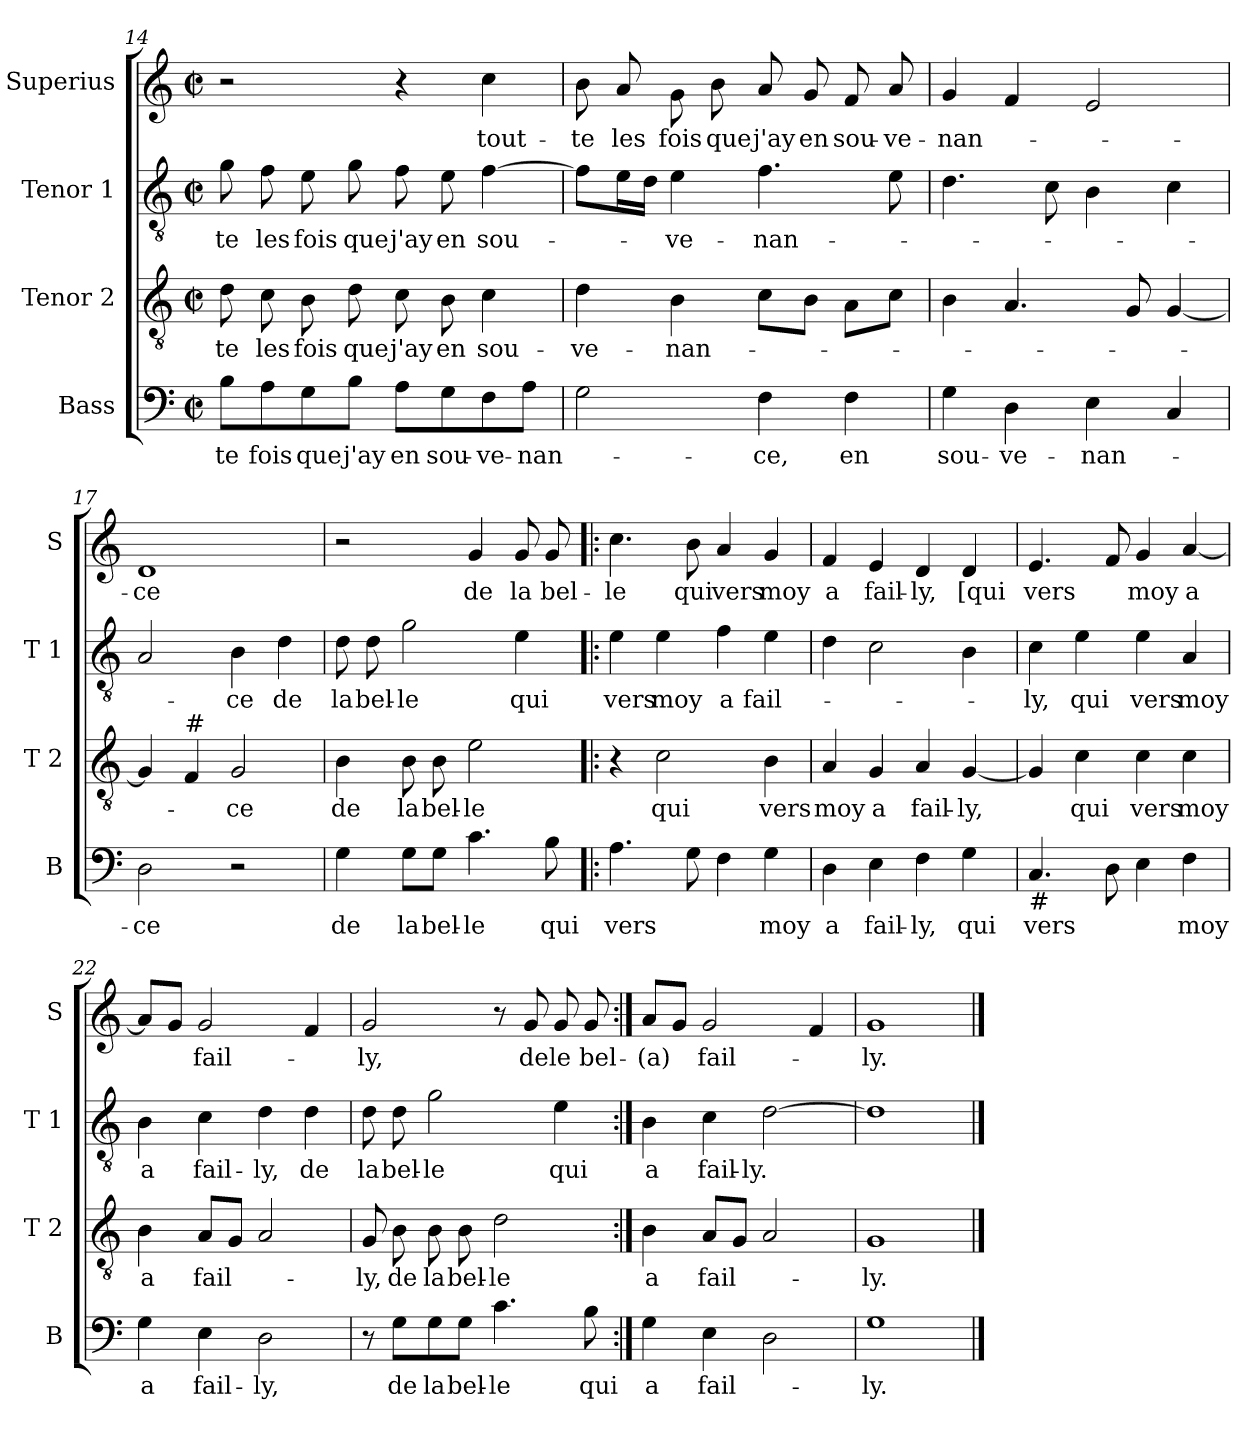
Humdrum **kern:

**kern	**text	**kern	**text	**kern	**text	**kern	**text
*part4	*part4	*part3	*part3	*part2	*part2	*part1	*part1
*staff4	*staff4	*staff3	*staff3	*staff2	*staff2	*staff1	*staff1
*I"Bass	*	*I"Tenor 2	*	*I"Tenor 1	*	*I"Superius	*
*I'B	*	*I'T 2	*	*I'T 1	*	*I'S	*
*clefF4	*	*clefGv2	*	*clefGv2	*	*clefG2	*
*k[]	*	*k[]	*	*k[]	*	*k[]	*
*C:	*	*C:	*	*C:	*	*C:	*
*M2/2	*	*M2/2	*	*M2/2	*	*M2/2	*
*met(c|)	*	*met(c|)	*	*met(c|)	*	*met(c|)	*
=14	=14	=14	=14	=14	=14	=14	=14
8B\L	-te	8d\	-te	8g\	-te	2r	.
8A\	fois	8c\	les	8f\	les	.	.
8G\	que	8B\	fois	8e\	fois	.	.
8B\J	j'ay	8d\	que	8g\	que	.	.
8A\L	en	8c\	j'ay	8f\	j'ay	4r	.
8G\	sou-	8B\	en	8e\	en	.	.
8F\	-ve-	4c\	sou-	[4f\	sou-	4cc\	tout-
8A\J	-nan-	.	.	.	.	.	.
!!LO:PB:g=z
=15	=15	=15	=15	=15	=15	=15	=15
2G\	.	4d\	-ve-	8f\L]	.	8b\	-te
.	.	.	.	16e\L	.	8a/	les
.	.	.	.	16d\JJ	.	.	.
.	.	4B\	-nan-	4e\	-ve-	8g\	fois
.	.	.	.	.	.	8b\	que
4F\	-ce,	8c\L	.	4.f\	-nan-	8a/	j'ay
.	.	8B\J	.	.	.	8g/	en
4F\	en	8A\L	.	.	.	8f/	sou-
.	.	8c\J	.	8e\	.	8a/	-ve-
=16	=16	=16	=16	=16	=16	=16	=16
4G\	sou-	4B\	.	4.d\	.	4g/	-nan-
4D\	-ve-	4.A/	.	.	.	4f/	.
.	.	.	.	8c\	.	.	.
4E\	-nan-	.	.	4B\	.	2e/	.
.	.	8G/	.	.	.	.	.
4C/	.	[4G/	.	4c\	.	.	.
=17	=17	=17	=17	=17	=17	=17	=17
2D\	-ce	4G/]	.	2A/	.	1d	-ce
!	!	!LO:TX:a:t=#	!	!	!	!	!
.	.	4F/	.	.	.	.	.
2r	.	2G/	-ce	4B\	-ce	.	.
.	.	.	.	4d\	de	.	.
!!LO:LB:g=z
=18	=18	=18	=18	=18	=18	=18	=18
4G\	de	4B\	de	8d\	la	2r	.
.	.	.	.	8d\	bel-	.	.
8G\L	la	8B\	la	2g\	-le	.	.
8G\J	bel-	8B\	bel-	.	.	.	.
4.c\	-le	2e\	-le	.	.	4g/	de
.	.	.	.	4e\	qui	8g/	la
8B\	qui	.	.	.	.	8g/	bel-
=19!|:	=19!|:	=19!|:	=19!|:	=19!|:	=19!|:	=19!|:	=19!|:
4.A\	vers	4r	.	4e\	vers	4.cc\	-le
.	.	2c\	qui	4e\	moy	.	.
8G\	.	.	.	.	.	8b\	qui
4F\	.	.	.	4f\	a	4a/	vers
4G\	moy	4B\	vers	4e\	fail-	4g/	moy
=20	=20	=20	=20	=20	=20	=20	=20
4D\	a	4A/	moy	4d\	.	4f/	a
4E\	fail-	4G/	a	2c\	.	4e/	fail-
4F\	-ly,	4A/	fail-	.	.	4d/	-ly,
4G\	qui	[4G/	-ly,	4B\	.	4d/	[qui
=21	=21	=21	=21	=21	=21	=21	=21
!LO:TX:b:t=#	!	!	!	!	!	!	!
4.C/	vers	4G/]	.	4c\	-ly,	4.e/	vers
.	.	4c\	qui	4e\	qui	.	.
8D\	.	.	.	.	.	8f/	.
4E\	.	4c\	vers	4e\	vers	4g/	moy
4F\	moy	4c\	moy	4A/	moy	[4a/	a
!!LO:LB:g=z
=22	=22	=22	=22	=22	=22	=22	=22
4G\	a	4B\	a	4B\	a	8a/L]	.
.	.	.	.	.	.	8g/J	.
4E\	fail-	8A/L	fail-	4c\	fail-	2g/	fail-
.	.	8G/J	.	.	.	.	.
2D\	-ly,	2A/	.	4d\	-ly,	.	.
.	.	.	.	4d\	de	4f/	.
=23	=23	=23	=23	=23	=23	=23	=23
8r	.	8G/	-ly,	8d\	la	2g/	-ly,
8G\L	de	8B\	de	8d\	bel-	.	.
8G\	la	8B\	la	2g\	-le	.	.
8G\J	bel-	8B\	bel-	.	.	.	.
4.c\	-le	2d\	-le	.	.	8r	.
.	.	.	.	.	.	8g/	de
.	.	.	.	4e\	qui	8g/	le
8B\	qui	.	.	.	.	8g/	bel-
=24:|!	=24:|!	=24:|!	=24:|!	=24:|!	=24:|!	=24:|!	=24:|!
4G\	a	4B\	a	4B\	a	8a/L	-(a)
.	.	.	.	.	.	8g/J	.
4E\	fail-	8A/L	fail-	4c\	fail-	2g/	fail-
.	.	8G/J	.	.	.	.	.
2D\	.	2A/	.	[2d\	-ly.	.	.
.	.	.	.	.	.	4f/	.
=25	=25	=25	=25	=25	=25	=25	=25
1G	-ly.	1G	-ly.	1d]	.	1g	-ly.
==	==	==	==	==	==	==	==
*-	*-	*-	*-	*-	*-	*-	*-
